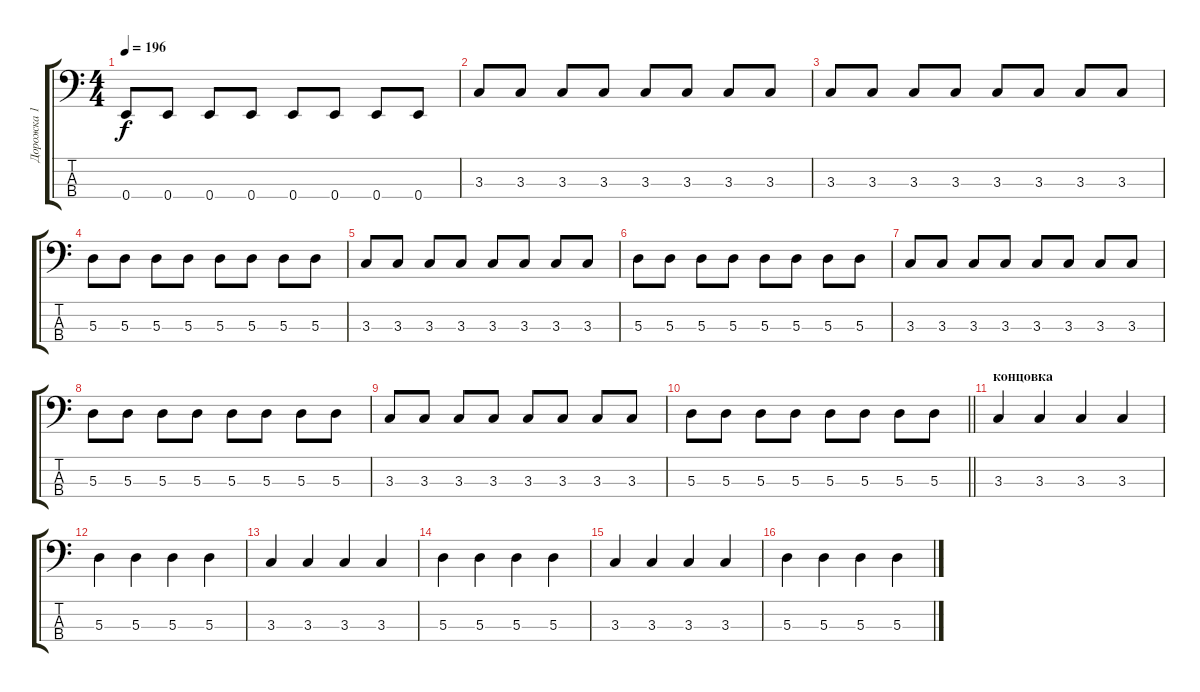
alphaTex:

\track ("Дорожка 1" "Дорожка 1") {instrument electricbassfinger}
\staff {score tabs}
\tuning (G2 D2 A1 E1) {hide}
\ts (4 4)
\tempo 196
\clef f4
\ks c
0.4.8{dy f} 0.4.8 0.4.8 0.4.8 0.4.8 0.4.8 0.4.8 0.4.8 |
3.3.8 3.3.8 3.3.8 3.3.8 3.3.8 3.3.8 3.3.8 3.3.8 |
3.3.8 3.3.8 3.3.8 3.3.8 3.3.8 3.3.8 3.3.8 3.3.8 |
5.3.8 5.3.8 5.3.8 5.3.8 5.3.8 5.3.8 5.3.8 5.3.8 |
3.3.8 3.3.8 3.3.8 3.3.8 3.3.8 3.3.8 3.3.8 3.3.8 |
5.3.8 5.3.8 5.3.8 5.3.8 5.3.8 5.3.8 5.3.8 5.3.8 |
3.3.8 3.3.8 3.3.8 3.3.8 3.3.8 3.3.8 3.3.8 3.3.8 |
5.3.8 5.3.8 5.3.8 5.3.8 5.3.8 5.3.8 5.3.8 5.3.8 |
3.3.8 3.3.8 3.3.8 3.3.8 3.3.8 3.3.8 3.3.8 3.3.8 |
\barLineRight lightlight
5.3.8 5.3.8 5.3.8 5.3.8 5.3.8 5.3.8 5.3.8 5.3.8 |
\section ("" "концовка")
3.3.4 3.3.4 3.3.4 3.3.4 |
5.3.4 5.3.4 5.3.4 5.3.4 |
3.3.4 3.3.4 3.3.4 3.3.4 |
5.3.4 5.3.4 5.3.4 5.3.4 |
3.3.4 3.3.4 3.3.4 3.3.4 |
5.3.4 5.3.4 5.3.4 5.3.4
